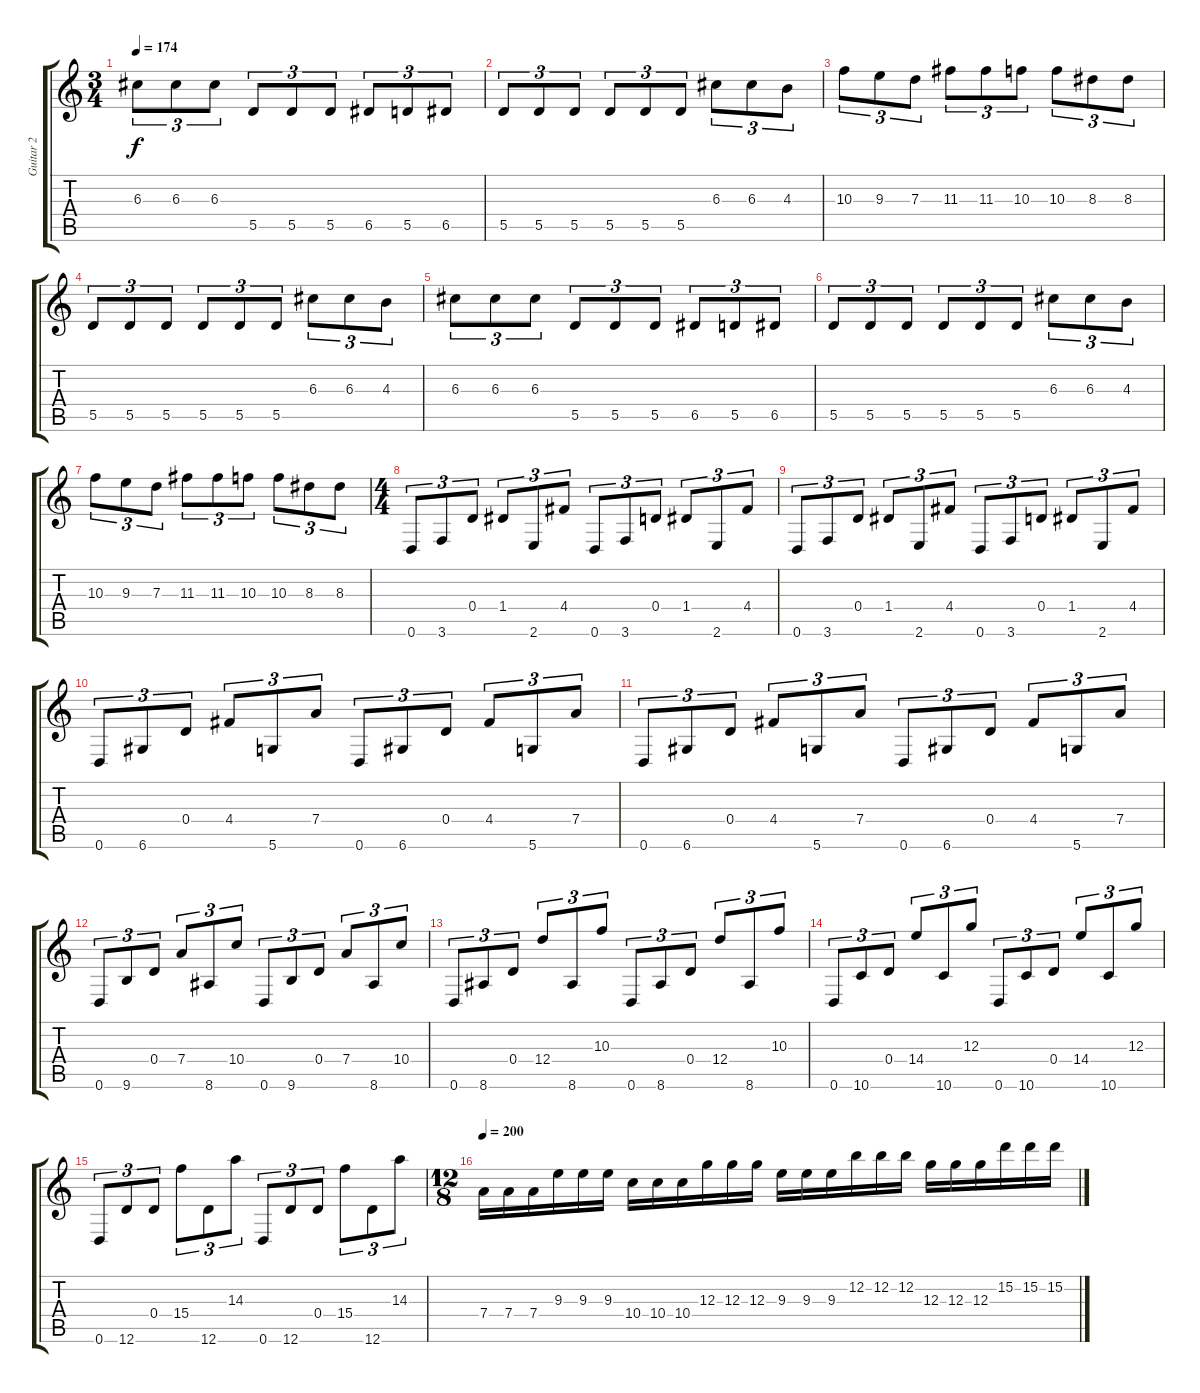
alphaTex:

\track ("Guitar 2" "Guitar 2") {instrument electricguitarmuted}
\staff {score tabs}
\tuning (E4 B3 G3 D3 A2 D2) {hide}
\ts (3 4)
\tempo 174
\clef g2
\ks c
6.3.8{tu (3 2) dy f} 6.3.8{tu (3 2)} 6.3.8{tu (3 2)} 5.5.8{tu (3 2)} 5.5.8{tu (3 2)} 5.5.8{tu (3 2)} 6.5.8{tu (3 2)} 5.5.8{tu (3 2)} 6.5.8{tu (3 2)} |
5.5.8{tu (3 2)} 5.5.8{tu (3 2)} 5.5.8{tu (3 2)} 5.5.8{tu (3 2)} 5.5.8{tu (3 2)} 5.5.8{tu (3 2)} 6.3.8{tu (3 2)} 6.3.8{tu (3 2)} 4.3.8{tu (3 2)} |
10.3.8{tu (3 2)} 9.3.8{tu (3 2)} 7.3.8{tu (3 2)} 11.3.8{tu (3 2)} 11.3.8{tu (3 2)} 10.3.8{tu (3 2)} 10.3.8{tu (3 2)} 8.3.8{tu (3 2)} 8.3.8{tu (3 2)} |
5.5.8{tu (3 2)} 5.5.8{tu (3 2)} 5.5.8{tu (3 2)} 5.5.8{tu (3 2)} 5.5.8{tu (3 2)} 5.5.8{tu (3 2)} 6.3.8{tu (3 2)} 6.3.8{tu (3 2)} 4.3.8{tu (3 2)} |
6.3.8{tu (3 2)} 6.3.8{tu (3 2)} 6.3.8{tu (3 2)} 5.5.8{tu (3 2)} 5.5.8{tu (3 2)} 5.5.8{tu (3 2)} 6.5.8{tu (3 2)} 5.5.8{tu (3 2)} 6.5.8{tu (3 2)} |
5.5.8{tu (3 2)} 5.5.8{tu (3 2)} 5.5.8{tu (3 2)} 5.5.8{tu (3 2)} 5.5.8{tu (3 2)} 5.5.8{tu (3 2)} 6.3.8{tu (3 2)} 6.3.8{tu (3 2)} 4.3.8{tu (3 2)} |
10.3.8{tu (3 2)} 9.3.8{tu (3 2)} 7.3.8{tu (3 2)} 11.3.8{tu (3 2)} 11.3.8{tu (3 2)} 10.3.8{tu (3 2)} 10.3.8{tu (3 2)} 8.3.8{tu (3 2)} 8.3.8{tu (3 2)} |
\ts (4 4)
0.6.8{tu (3 2)} 3.6.8{tu (3 2)} 0.4.8{tu (3 2)} 1.4.8{tu (3 2)} 2.6.8{tu (3 2)} 4.4.8{tu (3 2)} 0.6.8{tu (3 2)} 3.6.8{tu (3 2)} 0.4.8{tu (3 2)} 1.4.8{tu (3 2)} 2.6.8{tu (3 2)} 4.4.8{tu (3 2)} |
0.6.8{tu (3 2)} 3.6.8{tu (3 2)} 0.4.8{tu (3 2)} 1.4.8{tu (3 2)} 2.6.8{tu (3 2)} 4.4.8{tu (3 2)} 0.6.8{tu (3 2)} 3.6.8{tu (3 2)} 0.4.8{tu (3 2)} 1.4.8{tu (3 2)} 2.6.8{tu (3 2)} 4.4.8{tu (3 2)} |
0.6.8{tu (3 2)} 6.6.8{tu (3 2)} 0.4.8{tu (3 2)} 4.4.8{tu (3 2)} 5.6.8{tu (3 2)} 7.4.8{tu (3 2)} 0.6.8{tu (3 2)} 6.6.8{tu (3 2)} 0.4.8{tu (3 2)} 4.4.8{tu (3 2)} 5.6.8{tu (3 2)} 7.4.8{tu (3 2)} |
0.6.8{tu (3 2)} 6.6.8{tu (3 2)} 0.4.8{tu (3 2)} 4.4.8{tu (3 2)} 5.6.8{tu (3 2)} 7.4.8{tu (3 2)} 0.6.8{tu (3 2)} 6.6.8{tu (3 2)} 0.4.8{tu (3 2)} 4.4.8{tu (3 2)} 5.6.8{tu (3 2)} 7.4.8{tu (3 2)} |
0.6.8{tu (3 2)} 9.6.8{tu (3 2)} 0.4.8{tu (3 2)} 7.4.8{tu (3 2)} 8.6.8{tu (3 2)} 10.4.8{tu (3 2)} 0.6.8{tu (3 2)} 9.6.8{tu (3 2)} 0.4.8{tu (3 2)} 7.4.8{tu (3 2)} 8.6.8{tu (3 2)} 10.4.8{tu (3 2)} |
0.6.8{tu (3 2)} 8.6.8{tu (3 2)} 0.4.8{tu (3 2)} 12.4.8{tu (3 2)} 8.6.8{tu (3 2)} 10.3.8{tu (3 2)} 0.6.8{tu (3 2)} 8.6.8{tu (3 2)} 0.4.8{tu (3 2)} 12.4.8{tu (3 2)} 8.6.8{tu (3 2)} 10.3.8{tu (3 2)} |
0.6.8{tu (3 2)} 10.6.8{tu (3 2)} 0.4.8{tu (3 2)} 14.4.8{tu (3 2)} 10.6.8{tu (3 2)} 12.3.8{tu (3 2)} 0.6.8{tu (3 2)} 10.6.8{tu (3 2)} 0.4.8{tu (3 2)} 14.4.8{tu (3 2)} 10.6.8{tu (3 2)} 12.3.8{tu (3 2)} |
0.6.8{tu (3 2)} 12.6.8{tu (3 2)} 0.4.8{tu (3 2)} 15.4.8{tu (3 2)} 12.6.8{tu (3 2)} 14.3.8{tu (3 2)} 0.6.8{tu (3 2)} 12.6.8{tu (3 2)} 0.4.8{tu (3 2)} 15.4.8{tu (3 2)} 12.6.8{tu (3 2)} 14.3.8{tu (3 2)} |
\ts (12 8)
\tempo 200
7.4.16 7.4.16 7.4.16 9.3.16 9.3.16 9.3.16 10.4.16 10.4.16 10.4.16 12.3.16 12.3.16 12.3.16 9.3.16 9.3.16 9.3.16 12.2.16 12.2.16 12.2.16 12.3.16 12.3.16 12.3.16 15.2.16 15.2.16 15.2.16
